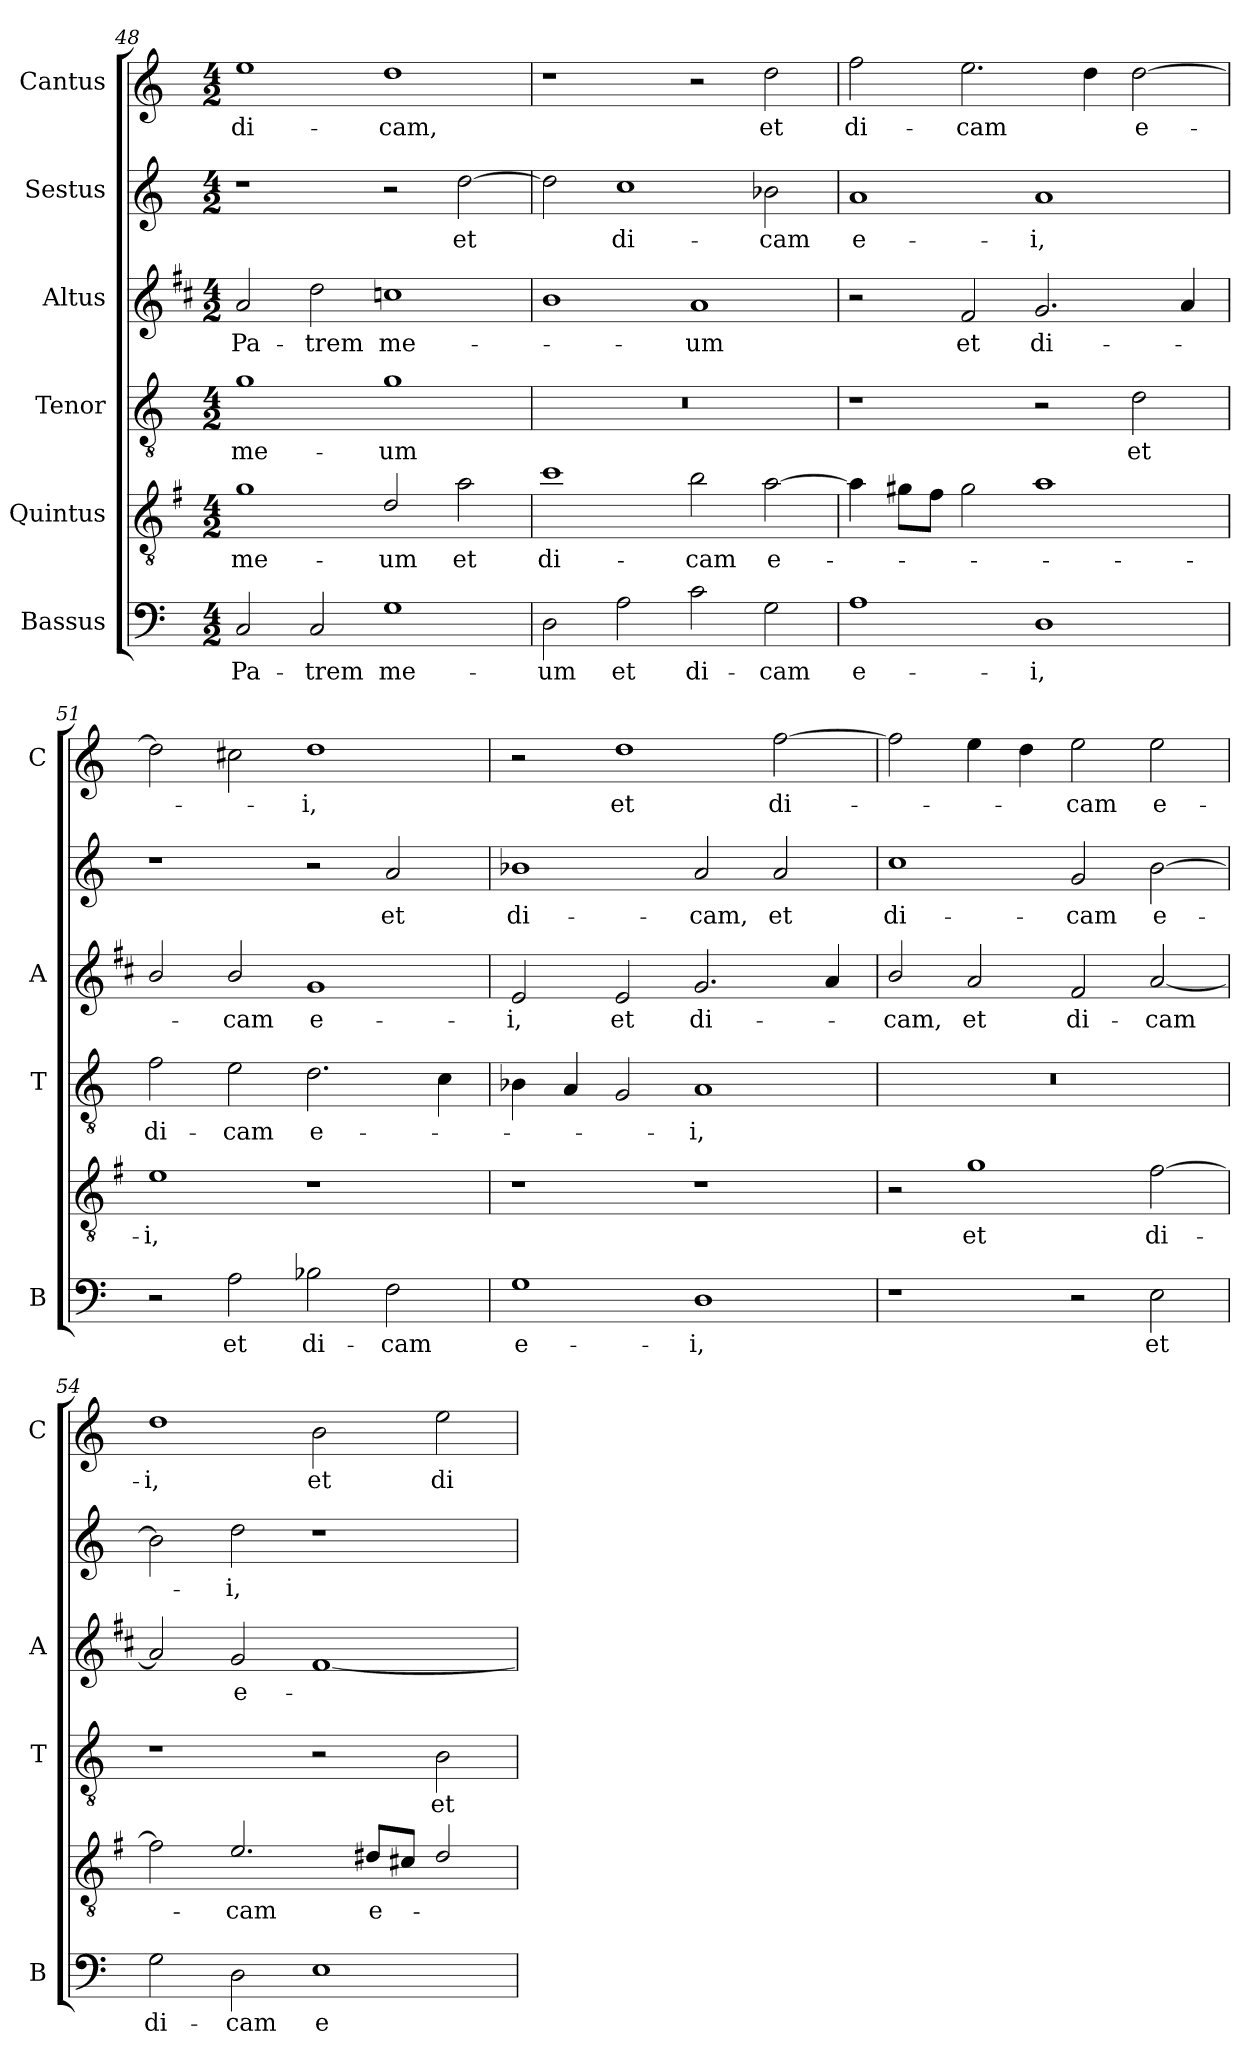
**kern	**text	**kern	**text	**kern	**text	**kern	**text	**kern	**text	**kern	**text
*part6	*part6	*part5	*part5	*part4	*part4	*part3	*part3	*part2	*part2	*part1	*part1
*staff6	*staff6	*staff5	*staff5	*staff4	*staff4	*staff3	*staff3	*staff2	*staff2	*staff1	*staff1
*I"Bassus	*	*I"Quintus	*	*I"Tenor	*	*I"Altus	*	*I"Sestus	*	*I"Cantus	*
*I'B	*	*	*	*I'T	*	*I'A	*	*	*	*I'C	*
!!LO:PB:g=z
*clefF4	*	*clefGv2	*	*clefGv2	*	*clefG2	*	*clefG2	*	*clefG2	*
*	*	*ITrd4c7	*	*	*	*ITrd1c2	*	*	*	*	*
*k[]	*	*k[]	*	*k[]	*	*k[]	*	*k[]	*	*k[]	*
*C:	*	*C:	*	*C:	*	*C:	*	*C:	*	*C:	*
*M4/2	*	*M4/2	*	*M4/2	*	*M4/2	*	*M4/2	*	*M4/2	*
=48	=48	=48	=48	=48	=48	=48	=48	=48	=48	=48	=48
!	!LO:LY:b	!	!LO:LY:b	!	!LO:LY:b	!	!LO:LY:b	!	!	!	!LO:LY:b
2C/	Pa-	1c	me-	1g	me-	2g/	Pa-	1r	.	1ee	di-
!	!LO:LY:b	!	!	!	!	!	!LO:LY:b	!	!	!	!
2C/	-trem	.	.	.	.	2cc\	-trem	.	.	.	.
!	!LO:LY:b	!	!LO:LY:b	!	!LO:LY:b	!	!LO:LY:b	!	!	!	!LO:LY:b
1G	me-	2G/	-um	1g	-um	1b-X	me-	2r	.	1dd	-cam,
!	!	!	!LO:LY:b	!	!	!	!	!	!LO:LY:b	!	!
.	.	2d\	et	.	.	.	.	[2dd\	et	.	.
=49	=49	=49	=49	=49	=49	=49	=49	=49	=49	=49	=49
!	!LO:LY:b	!	!LO:LY:b	!	!	!	!	!	!	!	!
2D\	-um	1f	di-	0r	.	1a	.	2dd\]	.	1r	.
!	!LO:LY:b	!	!	!	!	!	!	!	!LO:LY:b	!	!
2A\	et	.	.	.	.	.	.	1cc	di-	.	.
!	!LO:LY:b	!	!LO:LY:b	!	!	!	!LO:LY:b	!	!	!	!
2c\	di-	2e\	-cam	.	.	1g	-um	.	.	2r	.
!	!LO:LY:b	!	!LO:LY:b	!	!	!	!	!	!LO:LY:b	!	!LO:LY:b
2G\	-cam	[2d\	e-	.	.	.	.	2b-X\	-cam	2dd\	et
=50	=50	=50	=50	=50	=50	=50	=50	=50	=50	=50	=50
!	!LO:LY:b	!	!	!	!	!	!	!	!LO:LY:b	!	!LO:LY:b
1A	e-	4d\]	.	1r	.	2r	.	1a	e-	2ff\	di-
.	.	8c#X\L	.	.	.	.	.	.	.	.	.
.	.	8B\J	.	.	.	.	.	.	.	.	.
!	!	!	!	!	!	!	!LO:LY:b	!	!	!	!LO:LY:b
.	.	2c#\	.	.	.	2e/	et	.	.	2.ee\	-cam
!	!LO:LY:b	!	!	!	!	!	!LO:LY:b	!	!LO:LY:b	!	!
1D	-i,	1d	.	2r	.	2.f/	di-	1a	-i,	.	.
.	.	.	.	.	.	.	.	.	.	4dd\	.
!	!	!	!	!	!LO:LY:b	!	!	!	!	!	!LO:LY:b
.	.	.	.	2d\	et	.	.	.	.	[2dd\	e-
.	.	.	.	.	.	4g/	.	.	.	.	.
=51	=51	=51	=51	=51	=51	=51	=51	=51	=51	=51	=51
!	!	!	!LO:LY:b	!	!LO:LY:b	!	!	!	!	!	!
2r	.	1A	-i,	2f\	di-	2a/	.	1r	.	2dd\]	.
!	!LO:LY:b	!	!	!	!LO:LY:b	!	!LO:LY:b	!	!	!	!
2A\	et	.	.	2e\	-cam	2a/	-cam	.	.	2cc#X\	.
!	!LO:LY:b	!	!	!	!LO:LY:b	!	!LO:LY:b	!	!	!	!LO:LY:b
2B-X\	di-	1r	.	2.d\	e-	1f	e-	2r	.	1dd	-i,
!	!LO:LY:b	!	!	!	!	!	!	!	!LO:LY:b	!	!
2F\	-cam	.	.	.	.	.	.	2a/	et	.	.
.	.	.	.	4c\	.	.	.	.	.	.	.
=52	=52	=52	=52	=52	=52	=52	=52	=52	=52	=52	=52
!	!LO:LY:b	!	!	!	!	!	!LO:LY:b	!	!LO:LY:b	!	!
1G	e-	1r	.	4B-X\	.	2d/	-i,	1b-X	di-	2r	.
.	.	.	.	4A/	.	.	.	.	.	.	.
!	!	!	!	!	!	!	!LO:LY:b	!	!	!	!LO:LY:b
.	.	.	.	2G/	.	2d/	et	.	.	1dd	et
!	!LO:LY:b	!	!	!	!LO:LY:b	!	!LO:LY:b	!	!LO:LY:b	!	!
1D	-i,	1r	.	1A	-i,	2.f/	di-	2a/	-cam,	.	.
!	!	!	!	!	!	!	!	!	!LO:LY:b	!	!LO:LY:b
.	.	.	.	.	.	.	.	2a/	et	[2ff\	di-
.	.	.	.	.	.	4g/	.	.	.	.	.
=53	=53	=53	=53	=53	=53	=53	=53	=53	=53	=53	=53
!	!	!	!	!	!	!	!LO:LY:b	!	!LO:LY:b	!	!
1r	.	2r	.	0r	.	2a/	-cam,	1cc	di-	2ff\]	.
!	!	!	!LO:LY:b	!	!	!	!LO:LY:b	!	!	!	!
.	.	1c	et	.	.	2g/	et	.	.	4ee\	.
.	.	.	.	.	.	.	.	.	.	4dd\	.
!	!	!	!	!	!	!	!LO:LY:b	!	!LO:LY:b	!	!LO:LY:b
2r	.	.	.	.	.	2e/	di-	2g/	-cam	2ee\	-cam
!	!LO:LY:b	!	!LO:LY:b	!	!	!	!LO:LY:b	!	!LO:LY:b	!	!LO:LY:b
2E\	et	[2B\	di-	.	.	[2g/	-cam	[2b\	e-	2ee\	e-
!!LO:LB:g=z
=54	=54	=54	=54	=54	=54	=54	=54	=54	=54	=54	=54
!	!LO:LY:b	!	!	!	!	!	!	!	!	!	!LO:LY:b
2G\	di-	2B\]	.	1r	.	2g/]	.	2b\]	.	1dd	-i,
!	!LO:LY:b	!	!LO:LY:b	!	!	!	!LO:LY:b	!	!LO:LY:b	!	!
2D\	-cam	2.A/	-cam	.	.	2f/	e-	2dd\	-i,	.	.
!	!LO:LY:b	!	!	!	!	!	!	!	!	!	!LO:LY:b
1E	e-	.	.	2r	.	[1e	.	1r	.	2b\	et
!	!	!	!LO:LY:b	!	!	!	!	!	!	!	!
.	.	8G#X/L	e-	.	.	.	.	.	.	.	.
.	.	8F#X/J	.	.	.	.	.	.	.	.	.
!	!	!	!	!	!LO:LY:b	!	!	!	!	!	!LO:LY:b
.	.	2G#/	.	2B\	et	.	.	.	.	2ee\	di-
=	=	=	=	=	=	=	=	=	=	=	=
*-	*-	*-	*-	*-	*-	*-	*-	*-	*-	*-	*-
